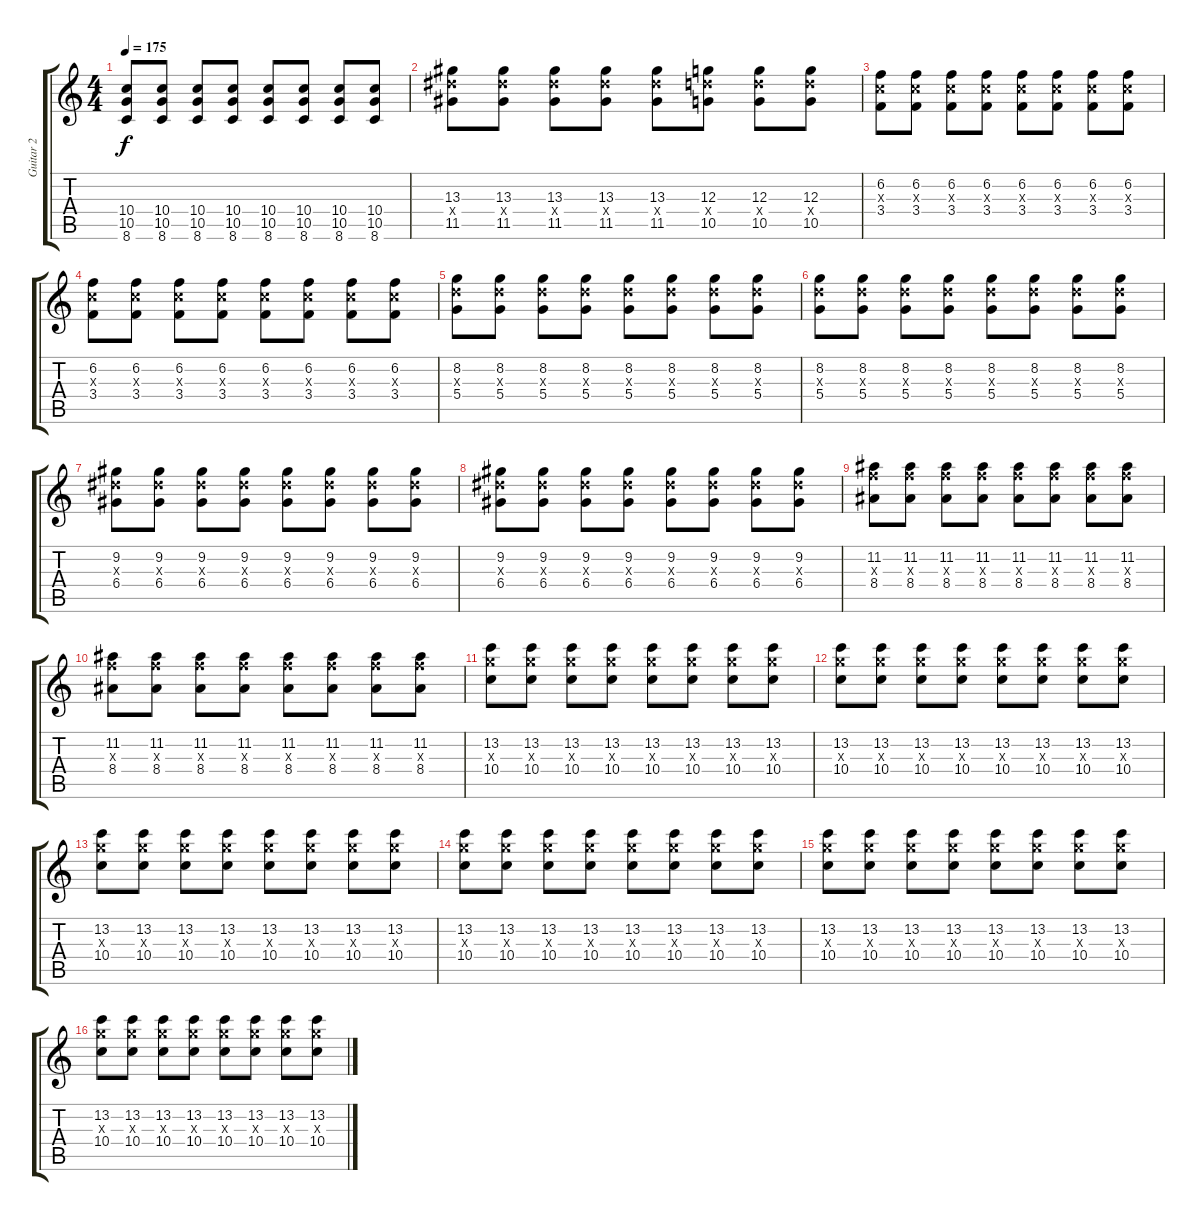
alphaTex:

\track ("Guitar 2" "Guitar 2") {instrument distortionguitar}
\staff {score tabs}
\tuning (E4 B3 G3 D3 A2 E2) {hide}
\ts (4 4)
\tempo 175
\clef g2
\ks c
(10.4 10.5 8.6).8{dy f} (10.4 10.5 8.6).8 (10.4 10.5 8.6).8 (10.4 10.5 8.6).8 (10.4 10.5 8.6).8 (10.4 10.5 8.6).8 (10.4 10.5 8.6).8 (10.4 10.5 8.6).8 |
(13.3 13.4{x} 11.5).8 (13.3 13.4{x} 11.5).8 (13.3 13.4{x} 11.5).8 (13.3 13.4{x} 11.5).8 (13.3 13.4{x} 11.5).8 (12.3 12.4{x} 10.5).8 (12.3 12.4{x} 10.5).8 (12.3 12.4{x} 10.5).8 |
(6.2 5.3{x} 3.4).8 (6.2 5.3{x} 3.4).8 (6.2 5.3{x} 3.4).8 (6.2 5.3{x} 3.4).8 (6.2 5.3{x} 3.4).8 (6.2 5.3{x} 3.4).8 (6.2 5.3{x} 3.4).8 (6.2 5.3{x} 3.4).8 |
(6.2 5.3{x} 3.4).8 (6.2 5.3{x} 3.4).8 (6.2 5.3{x} 3.4).8 (6.2 5.3{x} 3.4).8 (6.2 5.3{x} 3.4).8 (6.2 5.3{x} 3.4).8 (6.2 5.3{x} 3.4).8 (6.2 5.3{x} 3.4).8 |
(8.2 7.3{x} 5.4).8 (8.2 7.3{x} 5.4).8 (8.2 7.3{x} 5.4).8 (8.2 7.3{x} 5.4).8 (8.2 7.3{x} 5.4).8 (8.2 7.3{x} 5.4).8 (8.2 7.3{x} 5.4).8 (8.2 7.3{x} 5.4).8 |
(8.2 7.3{x} 5.4).8 (8.2 7.3{x} 5.4).8 (8.2 7.3{x} 5.4).8 (8.2 7.3{x} 5.4).8 (8.2 7.3{x} 5.4).8 (8.2 7.3{x} 5.4).8 (8.2 7.3{x} 5.4).8 (8.2 7.3{x} 5.4).8 |
(9.2 8.3{x} 6.4).8 (9.2 8.3{x} 6.4).8 (9.2 8.3{x} 6.4).8 (9.2 8.3{x} 6.4).8 (9.2 8.3{x} 6.4).8 (9.2 8.3{x} 6.4).8 (9.2 8.3{x} 6.4).8 (9.2 8.3{x} 6.4).8 |
(9.2 8.3{x} 6.4).8 (9.2 8.3{x} 6.4).8 (9.2 8.3{x} 6.4).8 (9.2 8.3{x} 6.4).8 (9.2 8.3{x} 6.4).8 (9.2 8.3{x} 6.4).8 (9.2 8.3{x} 6.4).8 (9.2 8.3{x} 6.4).8 |
(11.2 10.3{x} 8.4).8 (11.2 10.3{x} 8.4).8 (11.2 10.3{x} 8.4).8 (11.2 10.3{x} 8.4).8 (11.2 10.3{x} 8.4).8 (11.2 10.3{x} 8.4).8 (11.2 10.3{x} 8.4).8 (11.2 10.3{x} 8.4).8 |
(11.2 10.3{x} 8.4).8 (11.2 10.3{x} 8.4).8 (11.2 10.3{x} 8.4).8 (11.2 10.3{x} 8.4).8 (11.2 10.3{x} 8.4).8 (11.2 10.3{x} 8.4).8 (11.2 10.3{x} 8.4).8 (11.2 10.3{x} 8.4).8 |
(13.2 12.3{x} 10.4).8 (13.2 12.3{x} 10.4).8 (13.2 12.3{x} 10.4).8 (13.2 12.3{x} 10.4).8 (13.2 12.3{x} 10.4).8 (13.2 12.3{x} 10.4).8 (13.2 12.3{x} 10.4).8 (13.2 12.3{x} 10.4).8 |
(13.2 12.3{x} 10.4).8 (13.2 12.3{x} 10.4).8 (13.2 12.3{x} 10.4).8 (13.2 12.3{x} 10.4).8 (13.2 12.3{x} 10.4).8 (13.2 12.3{x} 10.4).8 (13.2 12.3{x} 10.4).8 (13.2 12.3{x} 10.4).8 |
(13.2 12.3{x} 10.4).8 (13.2 12.3{x} 10.4).8 (13.2 12.3{x} 10.4).8 (13.2 12.3{x} 10.4).8 (13.2 12.3{x} 10.4).8 (13.2 12.3{x} 10.4).8 (13.2 12.3{x} 10.4).8 (13.2 12.3{x} 10.4).8 |
(13.2 12.3{x} 10.4).8 (13.2 12.3{x} 10.4).8 (13.2 12.3{x} 10.4).8 (13.2 12.3{x} 10.4).8 (13.2 12.3{x} 10.4).8 (13.2 12.3{x} 10.4).8 (13.2 12.3{x} 10.4).8 (13.2 12.3{x} 10.4).8 |
(13.2 12.3{x} 10.4).8 (13.2 12.3{x} 10.4).8 (13.2 12.3{x} 10.4).8 (13.2 12.3{x} 10.4).8 (13.2 12.3{x} 10.4).8 (13.2 12.3{x} 10.4).8 (13.2 12.3{x} 10.4).8 (13.2 12.3{x} 10.4).8 |
(13.2 12.3{x} 10.4).8 (13.2 12.3{x} 10.4).8 (13.2 12.3{x} 10.4).8 (13.2 12.3{x} 10.4).8 (13.2 12.3{x} 10.4).8 (13.2 12.3{x} 10.4).8 (13.2 12.3{x} 10.4).8 (13.2 12.3{x} 10.4).8
